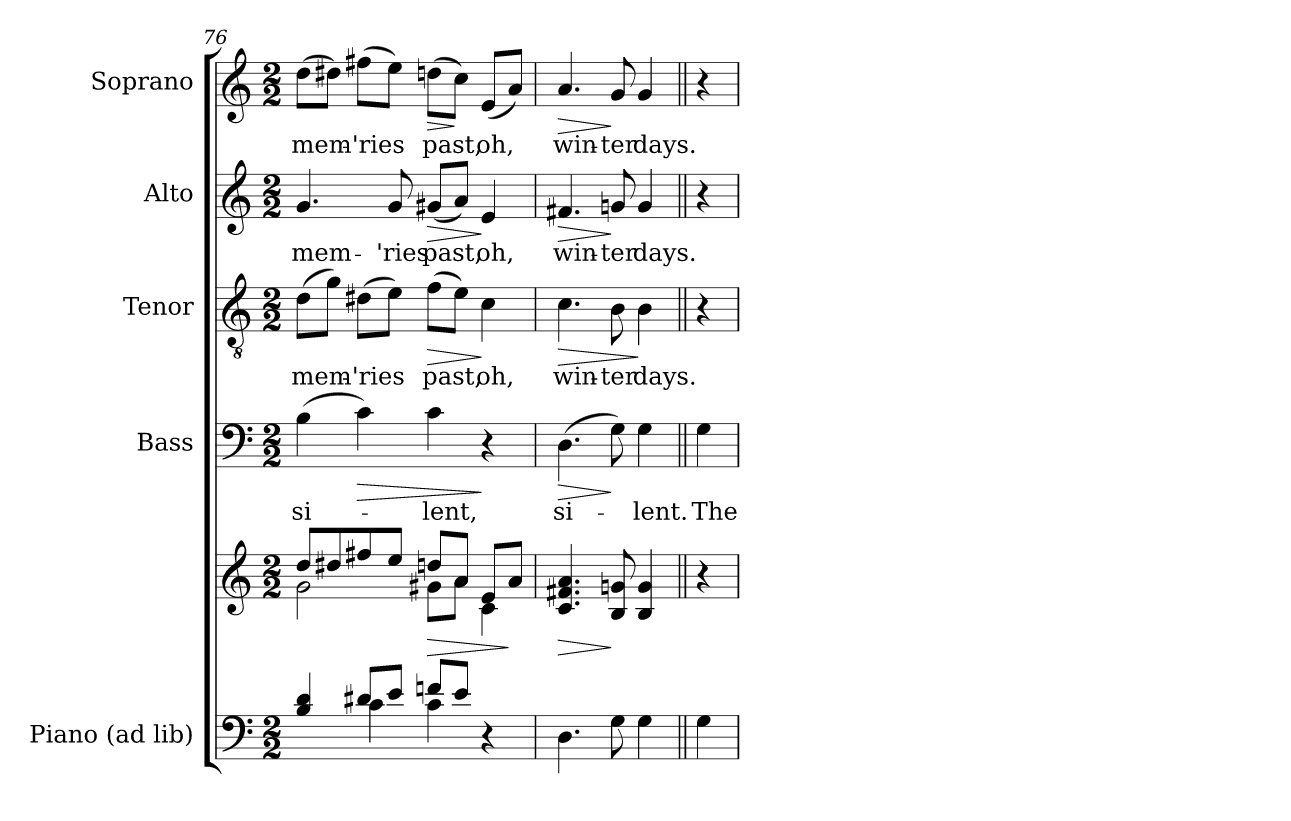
**kern	**kern	**dynam	**kern	**text	**dynam	**kern	**text	**dynam	**kern	**text	**dynam	**kern	**text	**dynam
*part5	*part5	*part5	*part4	*part4	*part4	*part3	*part3	*part3	*part2	*part2	*part2	*part1	*part1	*part1
*staff6	*staff5	*staff5/6	*staff4	*staff4	*staff4	*staff3	*staff3	*staff3	*staff2	*staff2	*staff2	*staff1	*staff1	*staff1
*I"Piano (ad lib)	*	*	*I"Bass	*	*	*I"Tenor	*	*	*I"Alto	*	*	*I"Soprano	*	*
*I'Pno.	*	*	*I'B.	*	*	*I'T.	*	*	*I'A.	*	*	*I'S.	*	*
*clefF4	*clefG2	*	*clefF4	*	*	*clefGv2	*	*	*clefG2	*	*	*clefG2	*	*
*	*	*	*	*	*	*ITrd7c12	*	*	*	*	*	*	*	*
*k[]	*k[]	*	*k[]	*	*	*k[]	*	*	*k[]	*	*	*k[]	*	*
*C:	*C:	*	*C:	*	*	*C:	*	*	*C:	*	*	*C:	*	*
*M2/2	*M2/2	*	*M2/2	*	*	*M2/2	*	*	*M2/2	*	*	*M2/2	*	*
=76	=76	=76	=76	=76	=76	=76	=76	=76	=76	=76	=76	=76	=76	=76
*^	*^	*	*	*	*	*	*	*	*	*	*	*	*	*
!	!	!	!	!	!	!LO:LY:b:color=#000000	!	!	!	!	!	!	!	!	!	!
!	!	!	!	!	!	!	!	!	!LO:LY:b:color=#000000	!	!	!	!	!	!	!
!	!	!	!	!	!	!	!	!	!	!	!	!LO:LY:b:color=#000000	!	!	!	!
!	!	!	!	!	!	!	!	!	!	!	!	!	!	!	!LO:LY:b:color=#000000	!
4ryy	4Bi/ 4di	8ddi/L	2gi\	.	(4Bi\	si-	.	(8Di\L	mem-	.	4.gi/	mem-	.	(8ddi\L	mem-	.
.	.	8dd#Xi/	.	.	.	.	.	8Gi\J)	.	.	.	.	.	8dd#Xi\J)	.	.
!	!	!	!	!	!	!	!LO:HP:b	!	!	!	!	!	!	!	!	!
!	!	!	!	!	!	!	!	!	!LO:LY:b:color=#000000	!	!	!	!	!	!	!
!	!	!	!	!	!	!	!	!	!	!	!	!	!	!	!LO:LY:b:color=#000000	!
8d#Xi/L	4ci\	8ff#Xi/	.	.	4ci\)	.	>	(8D#Xi\L	-'ries	.	.	.	.	(8ff#Xi\L	-'ries	.
!	!	!	!	!	!	!	!	!	!	!	!	!LO:LY:b:color=#000000	!	!	!	!
8ei/J	.	8eei/J	.	.	.	.	.	8Ei\J)	.	.	8gi/	-'ries	.	8eei\J)	.	.
!	!	!	!	!LO:HP:b	!	!	!	!	!	!	!	!	!	!	!	!
!	!	!	!	!	!	!LO:LY:b:color=#000000	!	!	!	!	!	!	!	!	!	!
!	!	!	!	!	!	!	!	!	!LO:LY:b:color=#000000	!LO:HP:b	!	!	!	!	!	!
!	!	!	!	!	!	!	!	!	!	!	!	!LO:LY:b:color=#000000	!LO:HP:b	!	!	!
!	!	!	!	!	!	!	!	!	!	!	!	!	!	!	!LO:LY:b:color=#000000	!LO:HP:b
8fni/L	4ci\	8ddni/L	8g#Xi\L	>	4ci\	-lent,	.	(8Fi\L	past,	>	(8g#Xi/L	past,	>	(8ddni\L	past,	>
8ei/J	.	8ai/J	8ai\J	.	.	.	.	8Ei\J)	.	.	8ai/J)	.	.	8cci\J)	.	]
!	!	!	!	!	!	!	!	!	!LO:LY:b:color=#000000	!	!	!	!	!	!	!
!	!	!	!	!	!	!	!	!	!	!	!	!LO:LY:b:color=#000000	!	!	!	!
!	!	!	!	!	!	!	!	!	!	!	!	!	!	!	!LO:LY:b:color=#000000	!
4ryy	4r	8ei/L	4ci\	.	4r	.	]	4Ci\	oh,	]	4ei/	oh,	]	(8ei/L	oh,	.
.	.	8ai/J	.	]	.	.	.	.	.	.	.	.	.	8ai/J)	.	.
*v	*v	*	*	*	*	*	*	*	*	*	*	*	*	*	*	*
*	*v	*v	*	*	*	*	*	*	*	*	*	*	*	*	*
=77	=77	=77	=77	=77	=77	=77	=77	=77	=77	=77	=77	=77	=77	=77
!	!	!LO:HP:b	!	!	!	!	!	!	!	!	!	!	!	!
!	!	!	!	!LO:LY:b:color=#000000	!LO:HP:b	!	!	!	!	!	!	!	!	!
!	!	!	!	!	!	!	!LO:LY:b:color=#000000	!LO:HP:b	!	!	!	!	!	!
!	!	!	!	!	!	!	!	!	!	!LO:LY:b:color=#000000	!LO:HP:b	!	!	!
!	!	!	!	!	!	!	!	!	!	!	!	!	!LO:LY:b:color=#000000	!LO:HP:b
4.Di\	4.ci/ 4.f#Xi 4.ai	>	(4.Di\	si-	>	4.Ci\	win-	>	4.f#Xi/	win-	>	4.ai/	win-	>
!	!	!	!	!	!	!	!LO:LY:b:color=#000000	!	!	!	!	!	!	!
!	!	!	!	!	!	!	!	!	!	!LO:LY:b:color=#000000	!	!	!	!
!	!	!	!	!	!	!	!	!	!	!	!	!	!LO:LY:b:color=#000000	!
8Gi\	8Bi/ 8gni	]	8Gi\)	.	]	8BBi\	-ter	.	8gni/	-ter	]	8gi/	-ter	]
!	!	!	!	!LO:LY:b:color=#000000	!	!	!	!	!	!	!	!	!	!
!	!	!	!	!	!	!	!LO:LY:b:color=#000000	!	!	!	!	!	!	!
!	!	!	!	!	!	!	!	!	!	!LO:LY:b:color=#000000	!	!	!	!
!	!	!	!	!	!	!	!	!	!	!	!	!	!LO:LY:b:color=#000000	!
4Gi\	4Bi/ 4gi	.	4Gi\	-lent.	.	4BBi\	days.	]	4gi/	days.	.	4gi/	days.	.
!!LO:LB:g=z
=78||	=78||	=78||	=78||	=78||	=78||	=78||	=78||	=78||	=78||	=78||	=78||	=78||	=78||	=78||
!	!	!	!	!LO:LY:b:color=#000000	!	!	!	!	!	!	!	!	!	!
4Gi\	4r	.	4Gi\	The	.	4r	.	.	4r	.	.	4r	.	.
=	=	=	=	=	=	=	=	=	=	=	=	=	=	=
*-	*-	*-	*-	*-	*-	*-	*-	*-	*-	*-	*-	*-	*-	*-
